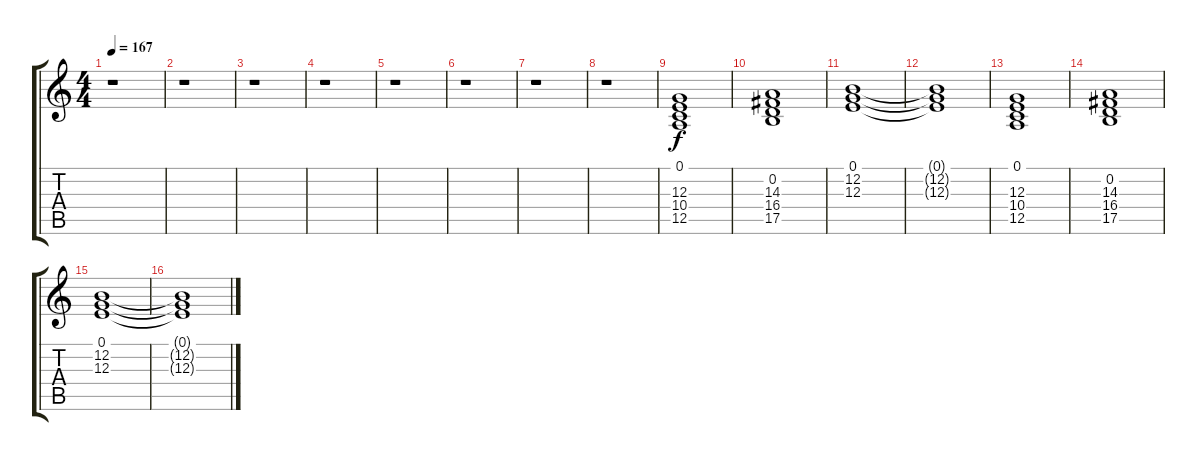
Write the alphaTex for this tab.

\track "" {instrument pad7halo}
\staff {score tabs}
\tuning (E4 B3 G3 D3 A2 E2) {hide}
\ts (4 4)
\tempo 167
\clef g2
\ks c
r.1{dy f} |
r.1 |
r.1 |
r.1 |
r.1 |
r.1 |
r.1 |
r.1 |
(0.1 12.3 10.4 12.5).1 |
(0.2 14.3 16.4 17.5).1 |
(0.1 12.2 12.3).1 |
(0.1{t} 12.2{t} 12.3{t}).1 |
(0.1 12.3 10.4 12.5).1 |
(0.2 14.3 16.4 17.5).1 |
(0.1 12.2 12.3).1 |
(0.1{t} 12.2{t} 12.3{t}).1
